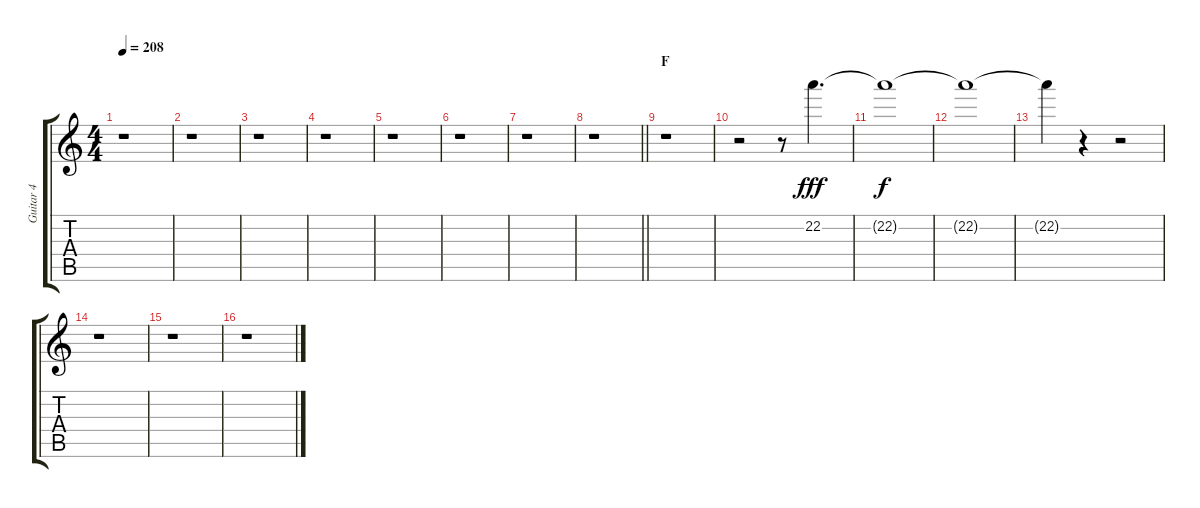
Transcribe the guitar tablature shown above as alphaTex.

\track ("Guitar 4" "Guitar 4") {instrument distortionguitar}
\staff {score tabs}
\tuning (E4 B3 G3 D3 A2 E2) {hide}
\ts (4 4)
\tempo 208
\clef g2
\ks c
r.1{dy fff} |
r.1 |
r.1 |
r.1 |
r.1 |
r.1 |
r.1 |
\barLineRight lightlight
r.1 |
\section ("" "F")
r.1 |
r.2 r.8 22.2.4{d} |
22.2{t}.1{dy f} |
22.2{t}.1 |
22.2{t}.4 r.4 r.2 |
r.1 |
r.1 |
r.1
